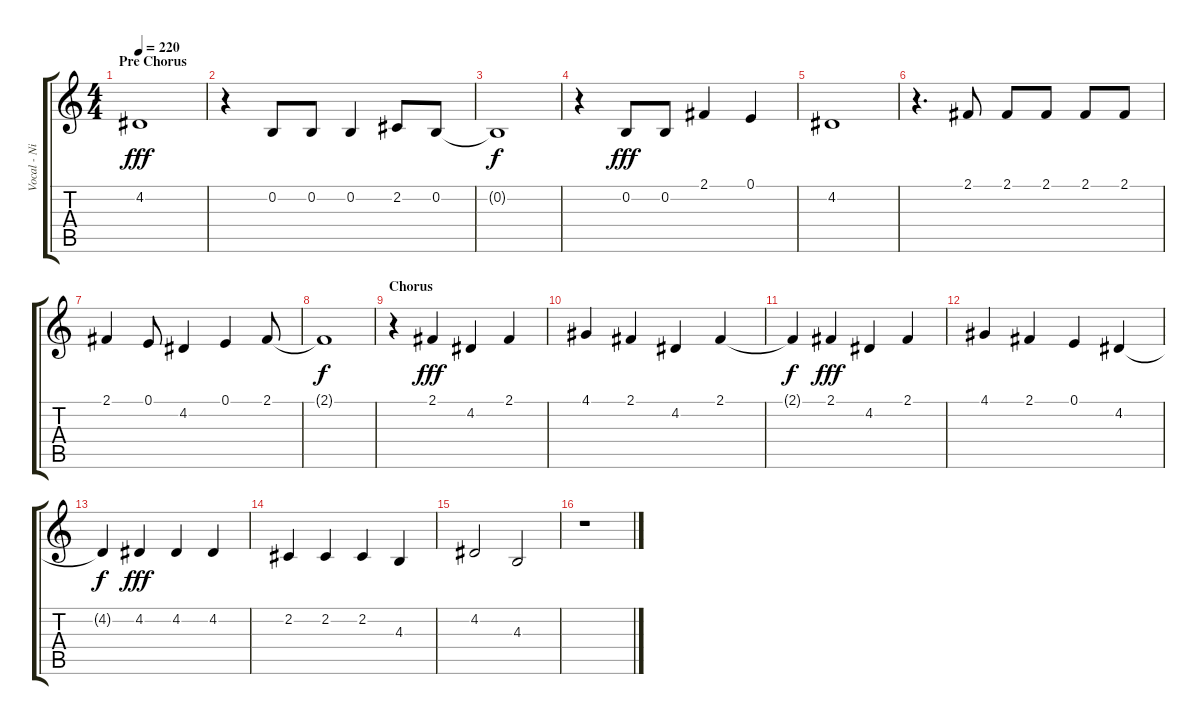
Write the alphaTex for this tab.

\track ("Vocal - Nikola" "Vocal - Ni") {instrument flute}
\staff {score tabs}
\tuning (E4 B3 G3 D3 A2 E2) {hide}
\ts (4 4)
\section ("" "Pre Chorus")
\tempo 220
\clef g2
\ks c
4.2.1{dy fff} |
r.4 0.2.8 0.2.8 0.2.4 2.2.8 0.2.8 |
0.2{t}.1{dy f} |
r.4 0.2.8{dy fff} 0.2.8 2.1.4 0.1.4 |
4.2.1 |
r.4{d} 2.1.8 2.1.8 2.1.8 2.1.8 2.1.8 |
2.1.4 0.1.8 4.2.4 0.1.4 2.1.8 |
2.1{t}.1{dy f} |
\section ("" "Chorus")
r.4 2.1.4{dy fff} 4.2.4 2.1.4 |
4.1.4 2.1.4 4.2.4 2.1.4 |
2.1{t}.4{dy f} 2.1.4{dy fff} 4.2.4 2.1.4 |
4.1.4 2.1.4 0.1.4 4.2.4 |
4.2{t}.4{dy f} 4.2.4{dy fff} 4.2.4 4.2.4 |
2.2.4 2.2.4 2.2.4 4.3.4 |
4.2.2 4.3.2 |
r.1
